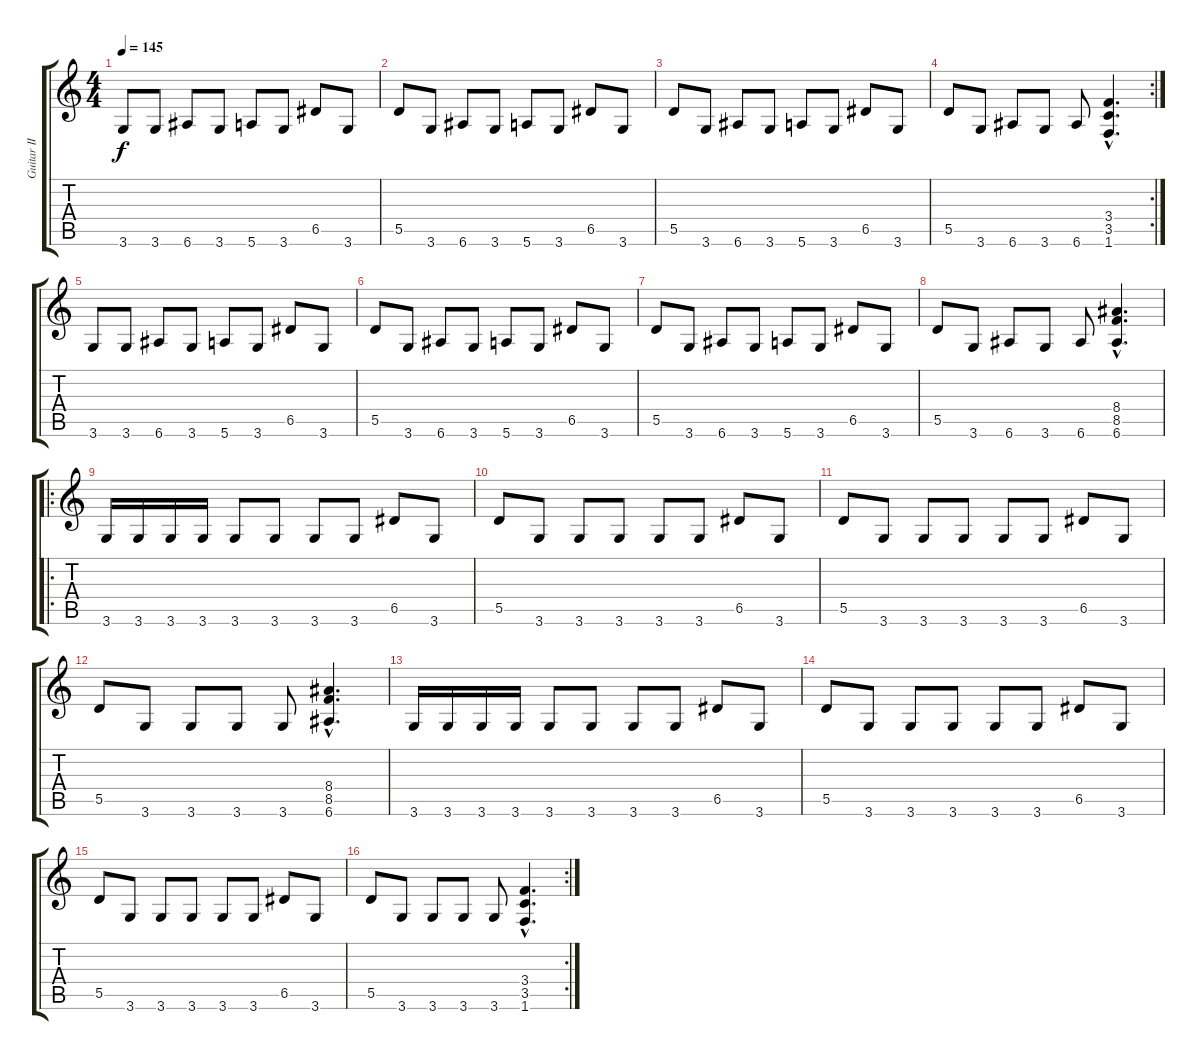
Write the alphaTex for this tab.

\track ("Guitar II" "Guitar II") {instrument overdrivenguitar}
\staff {score tabs}
\tuning (E4 B3 G3 D3 A2 E2) {hide}
\ts (4 4)
\tempo 145
\clef g2
\ks c
3.6.8{dy f} 3.6.8 6.6.8 3.6.8 5.6.8 3.6.8 6.5.8 3.6.8 |
5.5.8 3.6.8 6.6.8 3.6.8 5.6.8 3.6.8 6.5.8 3.6.8 |
5.5.8 3.6.8 6.6.8 3.6.8 5.6.8 3.6.8 6.5.8 3.6.8 |
\rc 2
5.5.8 3.6.8 6.6.8 3.6.8 6.6.8 (3.4{hac} 3.5{hac} 1.6{hac}).4{d} |
3.6.8 3.6.8 6.6.8 3.6.8 5.6.8 3.6.8 6.5.8 3.6.8 |
5.5.8 3.6.8 6.6.8 3.6.8 5.6.8 3.6.8 6.5.8 3.6.8 |
5.5.8 3.6.8 6.6.8 3.6.8 5.6.8 3.6.8 6.5.8 3.6.8 |
5.5.8 3.6.8 6.6.8 3.6.8 6.6.8 (8.4{hac} 8.5{hac} 6.6{hac}).4{d} |
\ro
3.6.16 3.6.16 3.6.16 3.6.16 3.6.8 3.6.8 3.6.8 3.6.8 6.5.8 3.6.8 |
5.5.8 3.6.8 3.6.8 3.6.8 3.6.8 3.6.8 6.5.8 3.6.8 |
5.5.8 3.6.8 3.6.8 3.6.8 3.6.8 3.6.8 6.5.8 3.6.8 |
5.5.8 3.6.8 3.6.8 3.6.8 3.6.8 (8.4{hac} 8.5{hac} 6.6{hac}).4{d} |
3.6.16 3.6.16 3.6.16 3.6.16 3.6.8 3.6.8 3.6.8 3.6.8 6.5.8 3.6.8 |
5.5.8 3.6.8 3.6.8 3.6.8 3.6.8 3.6.8 6.5.8 3.6.8 |
5.5.8 3.6.8 3.6.8 3.6.8 3.6.8 3.6.8 6.5.8 3.6.8 |
\rc 2
5.5.8 3.6.8 3.6.8 3.6.8 3.6.8 (3.4{hac} 3.5{hac} 1.6{hac}).4{d}
